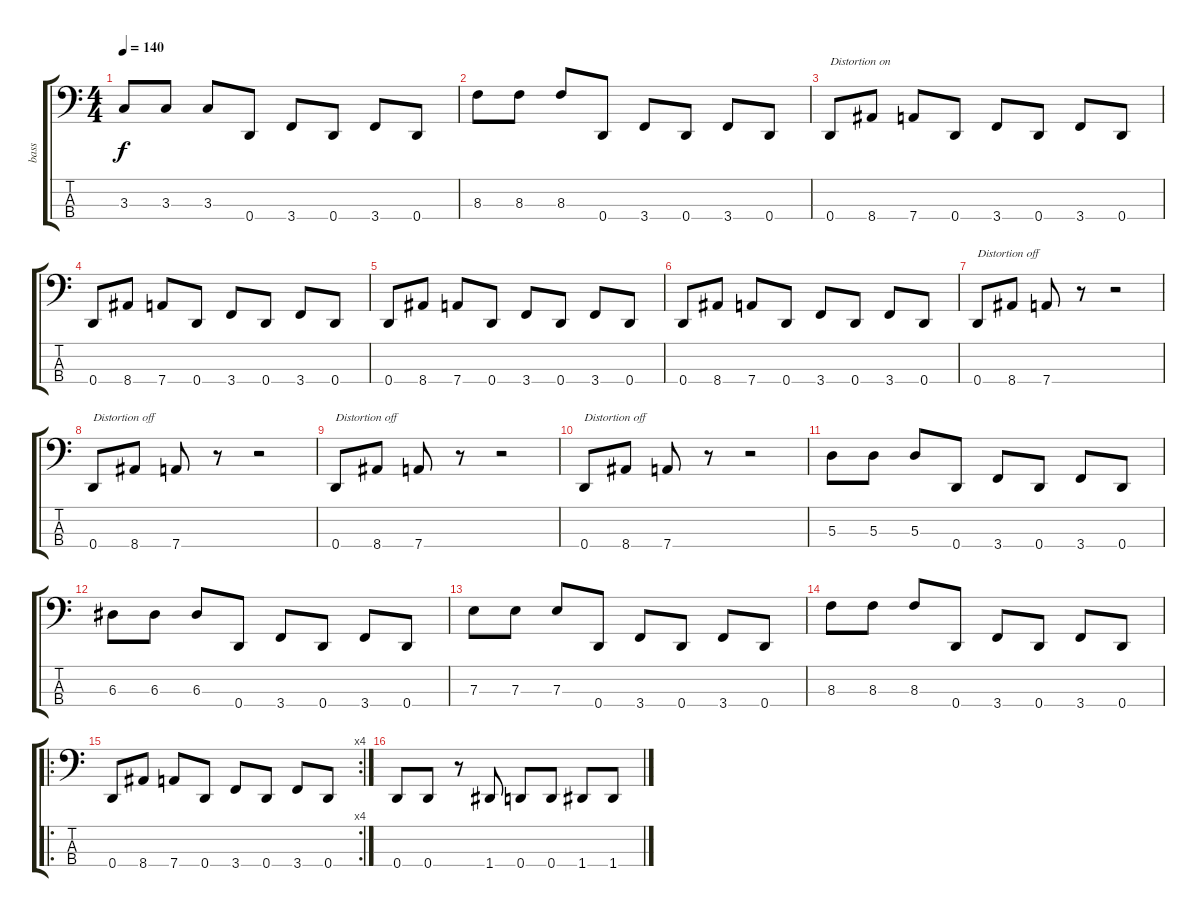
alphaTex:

\track ("bass" "bass") {instrument electricbassfinger}
\staff {score tabs}
\tuning (G2 D2 A1 D1) {hide}
\ts (4 4)
\tempo 140
\clef f4
\ks c
3.3.8{dy f} 3.3.8 3.3.8 0.4.8 3.4.8 0.4.8 3.4.8 0.4.8 |
8.3.8 8.3.8 8.3.8 0.4.8 3.4.8 0.4.8 3.4.8 0.4.8 |
0.4.8{txt "Distortion on"} 8.4.8 7.4.8 0.4.8 3.4.8 0.4.8 3.4.8 0.4.8 |
0.4.8 8.4.8 7.4.8 0.4.8 3.4.8 0.4.8 3.4.8 0.4.8 |
0.4.8 8.4.8 7.4.8 0.4.8 3.4.8 0.4.8 3.4.8 0.4.8 |
0.4.8 8.4.8 7.4.8 0.4.8 3.4.8 0.4.8 3.4.8 0.4.8 |
0.4.8{txt "Distortion off"} 8.4.8 7.4.8 r.8 r.2 |
0.4.8{txt "Distortion off"} 8.4.8 7.4.8 r.8 r.2 |
0.4.8{txt "Distortion off"} 8.4.8 7.4.8 r.8 r.2 |
0.4.8{txt "Distortion off"} 8.4.8 7.4.8 r.8 r.2 |
5.3.8 5.3.8 5.3.8 0.4.8 3.4.8 0.4.8 3.4.8 0.4.8 |
6.3.8 6.3.8 6.3.8 0.4.8 3.4.8 0.4.8 3.4.8 0.4.8 |
7.3.8 7.3.8 7.3.8 0.4.8 3.4.8 0.4.8 3.4.8 0.4.8 |
8.3.8 8.3.8 8.3.8 0.4.8 3.4.8 0.4.8 3.4.8 0.4.8 |
\ro
\rc 4
0.4.8 8.4.8 7.4.8 0.4.8 3.4.8 0.4.8 3.4.8 0.4.8 |
0.4.8 0.4.8 r.8 1.4.8 0.4.8 0.4.8 1.4.8 1.4.8
